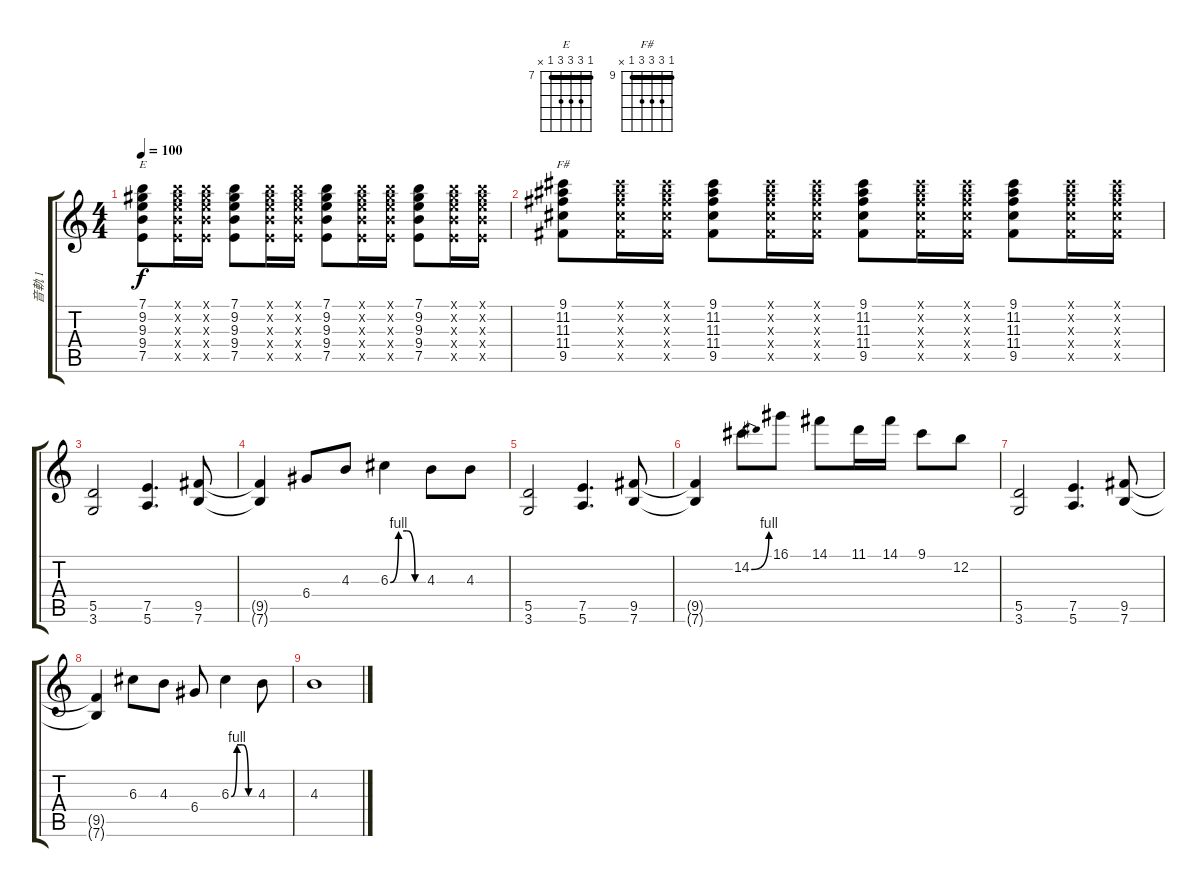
\track ("音軌 1" "音軌 1") {instrument overdrivenguitar}
\staff {score tabs}
\tuning (E4 B3 G3 D3 A2 E2) {hide}
\chord ("E" 7 9 9 9 7 x) {firstfret 7 barre 7}
\chord ("F#" 9 11 11 11 9 x) {firstfret 9 barre 9}
\ts (4 4)
\tempo 100
\clef g2
\ks c
(7.1 9.2 9.3 9.4 7.5).8{ch "E" dy f} (7.1{x} 9.2{x} 9.3{x} 9.4{x} 7.5{x}).16 (7.1{x} 9.2{x} 9.3{x} 9.4{x} 7.5{x}).16 (7.1 9.2 9.3 9.4 7.5).8 (7.1{x} 9.2{x} 9.3{x} 9.4{x} 7.5{x}).16 (7.1{x} 9.2{x} 9.3{x} 9.4{x} 7.5{x}).16 (7.1 9.2 9.3 9.4 7.5).8 (7.1{x} 9.2{x} 9.3{x} 9.4{x} 7.5{x}).16 (7.1{x} 9.2{x} 9.3{x} 9.4{x} 7.5{x}).16 (7.1 9.2 9.3 9.4 7.5).8 (7.1{x} 9.2{x} 9.3{x} 9.4{x} 7.5{x}).16 (7.1{x} 9.2{x} 9.3{x} 9.4{x} 7.5{x}).16 |
(9.1 11.2 11.3 11.4 9.5).8{ch "F#"} (9.1{x} 11.2{x} 11.3{x} 11.4{x} 9.5{x}).16 (9.1{x} 11.2{x} 11.3{x} 11.4{x} 9.5{x}).16 (9.1 11.2 11.3 11.4 9.5).8 (9.1{x} 11.2{x} 11.3{x} 11.4{x} 9.5{x}).16 (9.1{x} 11.2{x} 11.3{x} 11.4{x} 9.5{x}).16 (9.1 11.2 11.3 11.4 9.5).8 (9.1{x} 11.2{x} 11.3{x} 11.4{x} 9.5{x}).16 (9.1{x} 11.2{x} 11.3{x} 11.4{x} 9.5{x}).16 (9.1 11.2 11.3 11.4 9.5).8 (9.1{x} 11.2{x} 11.3{x} 11.4{x} 9.5{x}).16 (9.1{x} 11.2{x} 11.3{x} 11.4{x} 9.5{x}).16 |
(5.5 3.6).2 (7.5 5.6).4{d} (9.5 7.6).8 |
(9.5{t} 7.6{t}).4 6.4.8 4.3.8 6.3{be (custom 0 0 15 4 30 4 45 0 60 0)}.4 4.3.8 4.3.8 |
(5.5 3.6).2 (7.5 5.6).4{d} (9.5 7.6).8 |
(9.5{t} 7.6{t}).4 14.2{be (bend 0 0 60 4)}.8 16.1.8 14.1.8 11.1.16 14.1.16 9.1.8 12.2.8 |
(5.5 3.6).2 (7.5 5.6).4{d} (9.5 7.6).8 |
(9.5{t} 7.6{t}).4 6.3.8 4.3.8 6.4.8 6.3{be (custom 0 0 15 4 30 4 45 0 60 0)}.4 4.3.8 |
4.3.1
